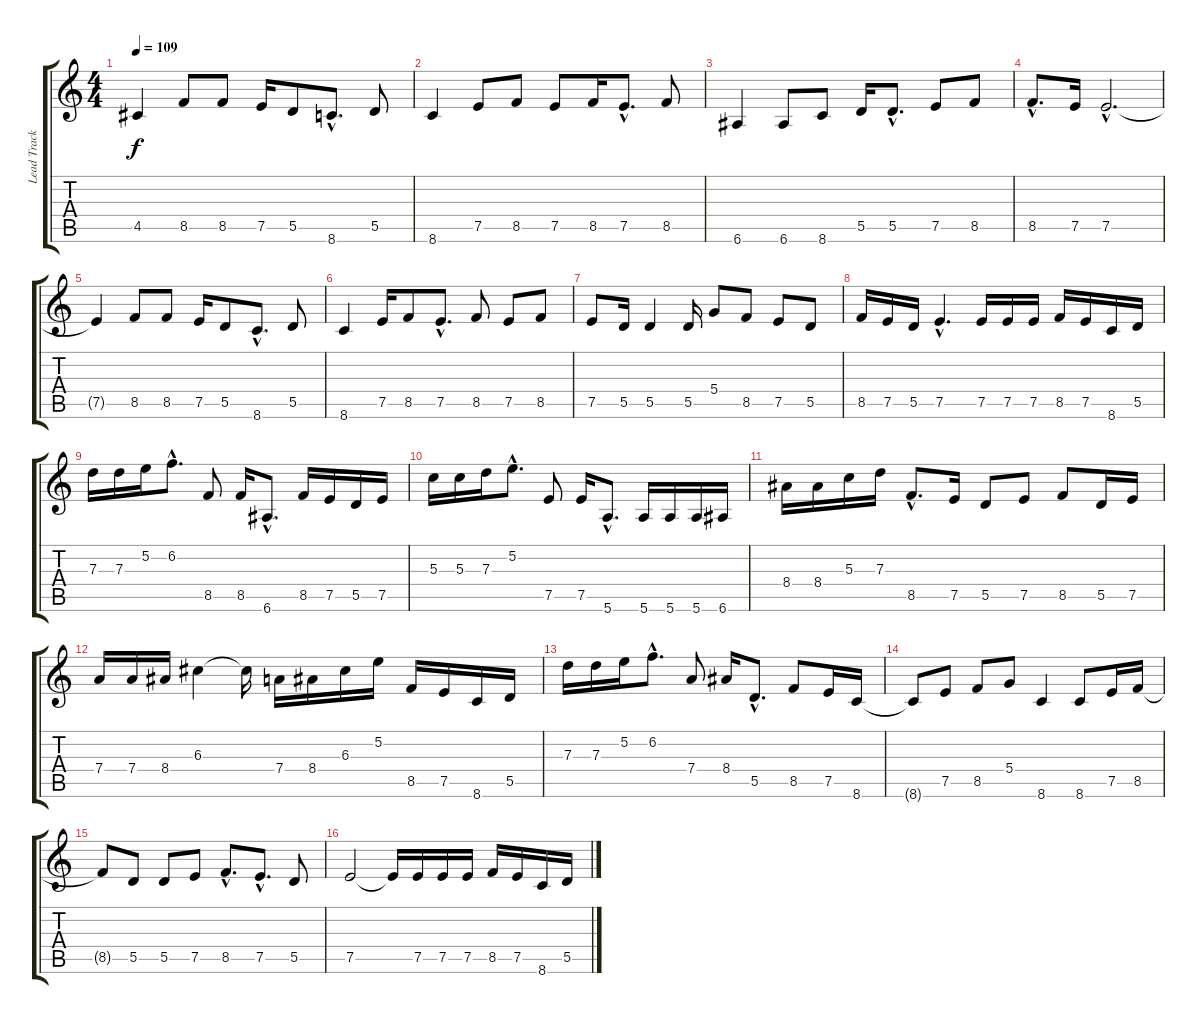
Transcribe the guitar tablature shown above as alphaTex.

\track ("Lead Track" "Lead Track") {instrument electricguitarclean}
\staff {score tabs}
\tuning (E4 B3 G3 D3 A2 E2) {hide}
\ts (4 4)
\tempo 109
\clef g2
\ks c
4.5{t}.4{dy f} 8.5.8 8.5.8 7.5.16 5.5.8 8.6{hac}.8{d} 5.5.8 |
8.6.4 7.5.8 8.5.8 7.5.8 8.5.16 7.5{hac}.8{d} 8.5.8 |
6.6.4 6.6.8 8.6.8 5.5.16 5.5{hac}.8{d} 7.5.8 8.5.8 |
8.5{hac}.8{d} 7.5.16 7.5{hac}.2{d} |
7.5{t}.4 8.5.8 8.5.8 7.5.16 5.5.8 8.6{hac}.8{d} 5.5.8 |
8.6.4 7.5.16 8.5.8 7.5{hac}.8{d} 8.5.8 7.5.8 8.5.8 |
7.5.8 5.5.16 5.5.4 5.5.16 5.4.8 8.5.8 7.5.8 5.5.8 |
8.5.16 7.5.16 5.5.16 7.5{hac}.4{d} 7.5.16 7.5.16 7.5.16 8.5.16 7.5.16 8.6.16 5.5.16 |
7.3.16 7.3.16 5.2.16 6.2{hac}.8{d} 8.5.8 8.5.16 6.6{hac}.8{d} 8.5.16 7.5.16 5.5.16 7.5.16 |
5.3.16 5.3.16 7.3.16 5.2{hac}.8{d} 7.5.8 7.5.16 5.6{hac}.8{d} 5.6.16 5.6.16 5.6.16 6.6.16 |
8.4.16 8.4.16 5.3.16 7.3.16 8.5{hac}.8{d} 7.5.16 5.5.8 7.5.8 8.5.8 5.5.16 7.5.16 |
7.4.16 7.4.16 8.4.16 6.3.4 6.3{t}.16 7.4.16 8.4.16 6.3.16 5.2.16 8.5.16 7.5.16 8.6.16 5.5.16 |
7.3.16 7.3.16 5.2.16 6.2{hac}.8{d} 7.4.8 8.4.16 5.5{hac}.8{d} 8.5.8 7.5.16 8.6.16 |
8.6{t}.8 7.5.8 8.5.8 5.4.8 8.6.4 8.6.8 7.5.16 8.5.16 |
8.5{t}.8 5.5.8 5.5.8 7.5.8 8.5{hac}.8{d} 7.5{hac}.8{d} 5.5.8 |
7.5.2 7.5{t}.16 7.5.16 7.5.16 7.5.16 8.5.16 7.5.16 8.6.16 5.5.16
